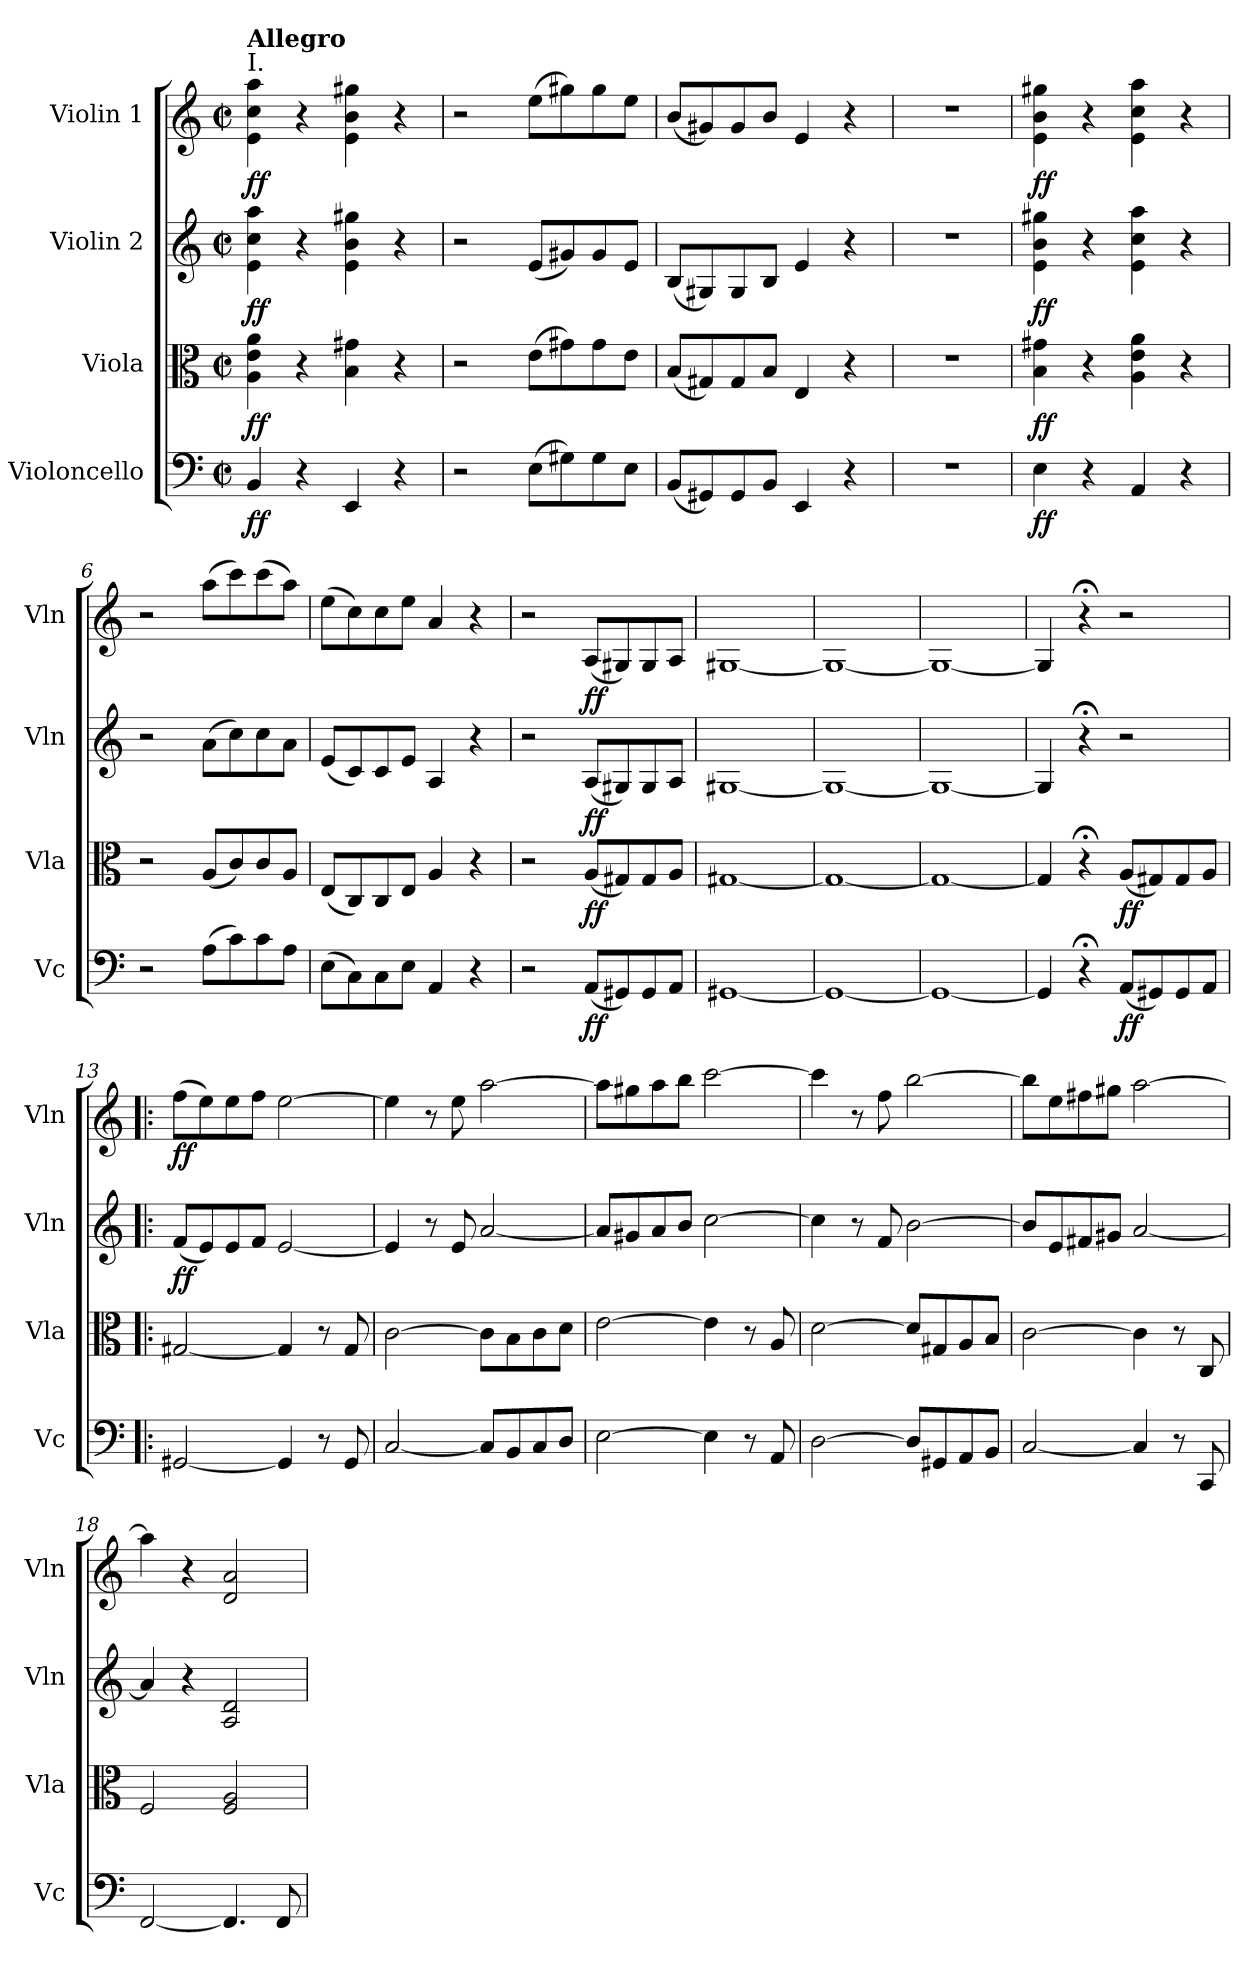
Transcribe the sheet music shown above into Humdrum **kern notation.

**kern	**dynam	**kern	**dynam	**kern	**dynam	**kern	**dynam
*part4	*part4	*part3	*part3	*part2	*part2	*part1	*part1
*staff4	*staff4	*staff3	*staff3	*staff2	*staff2	*staff1	*staff1
*I"Violoncello	*	*I"Viola	*	*I"Violin 2	*	*I"Violin 1	*
*I'Vc	*	*I'Vla	*	*I'Vln	*	*I'Vln	*
*clefF4	*	*clefC3	*	*clefG2	*	*clefG2	*
*k[]	*	*k[]	*	*k[]	*	*k[]	*
*M2/2	*	*M2/2	*	*M2/2	*	*M2/2	*
*met(c|)	*	*met(c|)	*	*met(c|)	*	*met(c|)	*
=1	=1	=1	=1	=1	=1	=1	=1
!	!	!	!	!	!	!LO:TX:a:t=I.	!
!	!	!	!	!	!	!LO:TX:a:B:t=Allegro	!
!	!LO:DY:b	!	!LO:DY:b	!	!LO:DY:b	!	!LO:DY:b
4BB/	ff	4A\ 4e\ 4a\	ff	4e\ 4cc\ 4aa\	ff	4e\ 4cc\ 4aa\	ff
4r	.	4r	.	4r	.	4r	.
4EE/	.	4B\ 4g#X\	.	4e\ 4b\ 4gg#X\	.	4e\ 4b\ 4gg#X\	.
4r	.	4r	.	4r	.	4r	.
=2	=2	=2	=2	=2	=2	=2	=2
2r	.	2r	.	2r	.	2r	.
(8E\L	.	(8e\L	.	(8e/L	.	(8ee\L	.
8G#X\)	.	8g#X\)	.	8g#X/)	.	8gg#X\)	.
8G#\	.	8g#\	.	8g#/	.	8gg#\	.
8E\J	.	8e\J	.	8e/J	.	8ee\J	.
=3	=3	=3	=3	=3	=3	=3	=3
(8BB/L	.	(8B/L	.	(8B/L	.	(8b/L	.
8GG#X/)	.	8G#X/)	.	8G#X/)	.	8g#X/)	.
8GG#/	.	8G#/	.	8G#/	.	8g#/	.
8BB/J	.	8B/J	.	8B/J	.	8b/J	.
4EE/	.	4E/	.	4e/	.	4e/	.
4r	.	4r	.	4r	.	4r	.
=4	=4	=4	=4	=4	=4	=4	=4
1r	.	1r	.	1r	.	1r	.
=5	=5	=5	=5	=5	=5	=5	=5
!	!LO:DY:b	!	!LO:DY:b	!	!LO:DY:b	!	!LO:DY:b
4E\	ff	4B\ 4g#X\	ff	4e\ 4b\ 4gg#X\	ff	4e\ 4b\ 4gg#X\	ff
4r	.	4r	.	4r	.	4r	.
4AA/	.	4A\ 4e\ 4a\	.	4e\ 4cc\ 4aa\	.	4e\ 4cc\ 4aa\	.
4r	.	4r	.	4r	.	4r	.
=6	=6	=6	=6	=6	=6	=6	=6
2r	.	2r	.	2r	.	2r	.
(8A\L	.	(8A/L	.	(8a\L	.	(8aa\L	.
8c\)	.	8c/)	.	8cc\)	.	8ccc\)	.
8c\	.	8c/	.	8cc\	.	(8ccc\	.
8A\J	.	8A/J	.	8a\J	.	8aa\J)	.
!!LO:LB:g=z
=7	=7	=7	=7	=7	=7	=7	=7
(8E\L	.	(8E/L	.	(8e/L	.	(8ee\L	.
8C\)	.	8C/)	.	8c/)	.	8cc\)	.
8C\	.	8C/	.	8c/	.	8cc\	.
8E\J	.	8E/J	.	8e/J	.	8ee\J	.
4AA/	.	4A/	.	4A/	.	4a/	.
4r	.	4r	.	4r	.	4r	.
=8	=8	=8	=8	=8	=8	=8	=8
2r	.	2r	.	2r	.	2r	.
!	!LO:DY:b	!	!LO:DY:b	!	!LO:DY:b	!	!LO:DY:b
(8AA/L	ff	(8A/L	ff	(8A/L	ff	(8A/L	ff
8GG#X/)	.	8G#X/)	.	8G#X/)	.	8G#X/)	.
8GG#/	.	8G#/	.	8G#/	.	8G#/	.
8AA/J	.	8A/J	.	8A/J	.	8A/J	.
=9	=9	=9	=9	=9	=9	=9	=9
[1GG#X	.	[1G#X	.	[1G#X	.	[1G#X	.
=10	=10	=10	=10	=10	=10	=10	=10
1GG#_	.	1G#_	.	1G#_	.	1G#_	.
=11	=11	=11	=11	=11	=11	=11	=11
1GG#_	.	1G#_	.	1G#_	.	1G#_	.
=12	=12	=12	=12	=12	=12	=12	=12
4GG#/]	.	4G#/]	.	4G#/]	.	4G#/]	.
4r;<	.	4r;<	.	4r;<	.	4r;<	.
!	!LO:DY:b	!	!LO:DY:b	!	!	!	!
(8AA/L	ff	(8A/L	ff	2r	.	2r	.
8GG#X/)	.	8G#X/)	.	.	.	.	.
8GG#/	.	8G#/	.	.	.	.	.
8AA/J	.	8A/J	.	.	.	.	.
=13!|:	=13!|:	=13!|:	=13!|:	=13!|:	=13!|:	=13!|:	=13!|:
!	!	!	!	!	!LO:DY:b	!	!LO:DY:b
[2GG#X/	.	[2G#X/	.	(8f/L	ff	(8ff\L	ff
.	.	.	.	8e/)	.	8ee\)	.
.	.	.	.	8e/	.	8ee\	.
.	.	.	.	8f/J	.	8ff\J	.
4GG#/]	.	4G#/]	.	[2e/	.	[2ee\	.
8r	.	8r	.	.	.	.	.
8GG#/	.	8G#/	.	.	.	.	.
!!LO:LB:g=z
=14	=14	=14	=14	=14	=14	=14	=14
[2C/	.	[2c\	.	4e/]	.	4ee\]	.
.	.	.	.	8r	.	8r	.
.	.	.	.	8e/	.	8ee\	.
8C/L]	.	8c\L]	.	[2a/	.	[2aa\	.
8BB/	.	8B\	.	.	.	.	.
8C/	.	8c\	.	.	.	.	.
8D/J	.	8d\J	.	.	.	.	.
=15	=15	=15	=15	=15	=15	=15	=15
[2E\	.	[2e\	.	8a/L]	.	8aa\L]	.
.	.	.	.	8g#X/	.	8gg#X\	.
.	.	.	.	8a/	.	8aa\	.
.	.	.	.	8b/J	.	8bb\J	.
4E\]	.	4e\]	.	[2cc\	.	[2ccc\	.
8r	.	8r	.	.	.	.	.
8AA/	.	8A/	.	.	.	.	.
=16	=16	=16	=16	=16	=16	=16	=16
[2D\	.	[2d\	.	4cc\]	.	4ccc\]	.
.	.	.	.	8r	.	8r	.
.	.	.	.	8f/	.	8ff\	.
8D/L]	.	8d/L]	.	[2b\	.	[2bb\	.
8GG#X/	.	8G#X/	.	.	.	.	.
8AA/	.	8A/	.	.	.	.	.
8BB/J	.	8B/J	.	.	.	.	.
=17	=17	=17	=17	=17	=17	=17	=17
[2C/	.	[2c\	.	8b/L]	.	8bb\L]	.
.	.	.	.	8e/	.	8ee\	.
.	.	.	.	8f#X/	.	8ff#X\	.
.	.	.	.	8g#X/J	.	8gg#X\J	.
4C/]	.	4c\]	.	[2a/	.	[2aa\	.
8r	.	8r	.	.	.	.	.
8CC/	.	8C/	.	.	.	.	.
=18	=18	=18	=18	=18	=18	=18	=18
[2FF/	.	2F/	.	4a/]	.	4aa\]	.
.	.	.	.	4r	.	4r	.
4.FF/]	.	2F/ 2A/	.	2A/ 2d/	.	2d/ 2a/	.
8FF/	.	.	.	.	.	.	.
=	=	=	=	=	=	=	=
*-	*-	*-	*-	*-	*-	*-	*-
